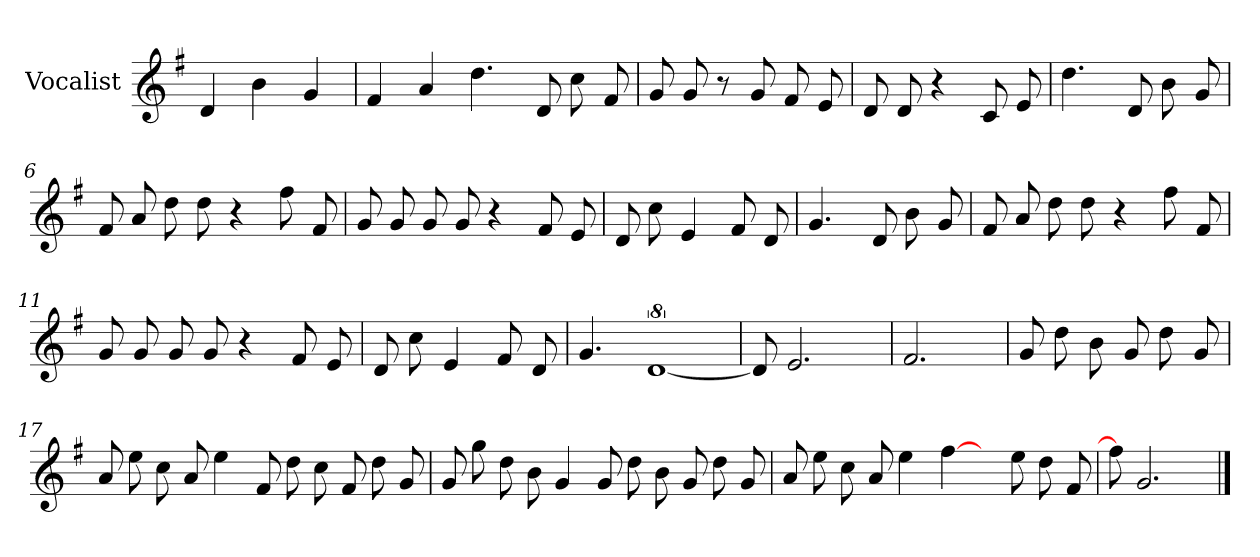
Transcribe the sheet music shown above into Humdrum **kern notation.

**kern
*part1
*staff1
*I"Vocalist
*k[f#]
*G:
=1
4d
4b
4g
=2
4f#
4a
4.dd
8d
8cc
8f#
=3
8g
8g
8r
8g
8f#
8e
=4
8d
8d
4r
8c
8e
=5
4.dd
8d
8b
8g
=6
8f#
8a
8dd
8dd
4r
8ff#
8f#
=7
8g
8g
8g
8g
4r
8f#
8e
=8
8d
8cc
4e
8f#
8d
=9
4.g
8d
8b
8g
=10
8f#
8a
8dd
8dd
4r
8ff#
8f#
=11
8g
8g
8g
8g
4r
8f#
8e
=12
8d
8cc
4e
8f#
8d
=13
4.g
[8%5d
=14
8d]
2.e
=15
2.f#
=16
8g
8dd
8b
8g
8dd
8g
=17
8a
8ee
8cc
8a
4ee
8f#
8dd
8cc
8f#
8dd
8g
=18
8g
8gg
8dd
8b
4g
8g
8dd
8b
8g
8dd
8g
=19
8a
8ee
8cc
8a
4ee
[4ff#
8ryy
8ee
8dd
8f#
=20
8ff#]
2.g
==
*-
